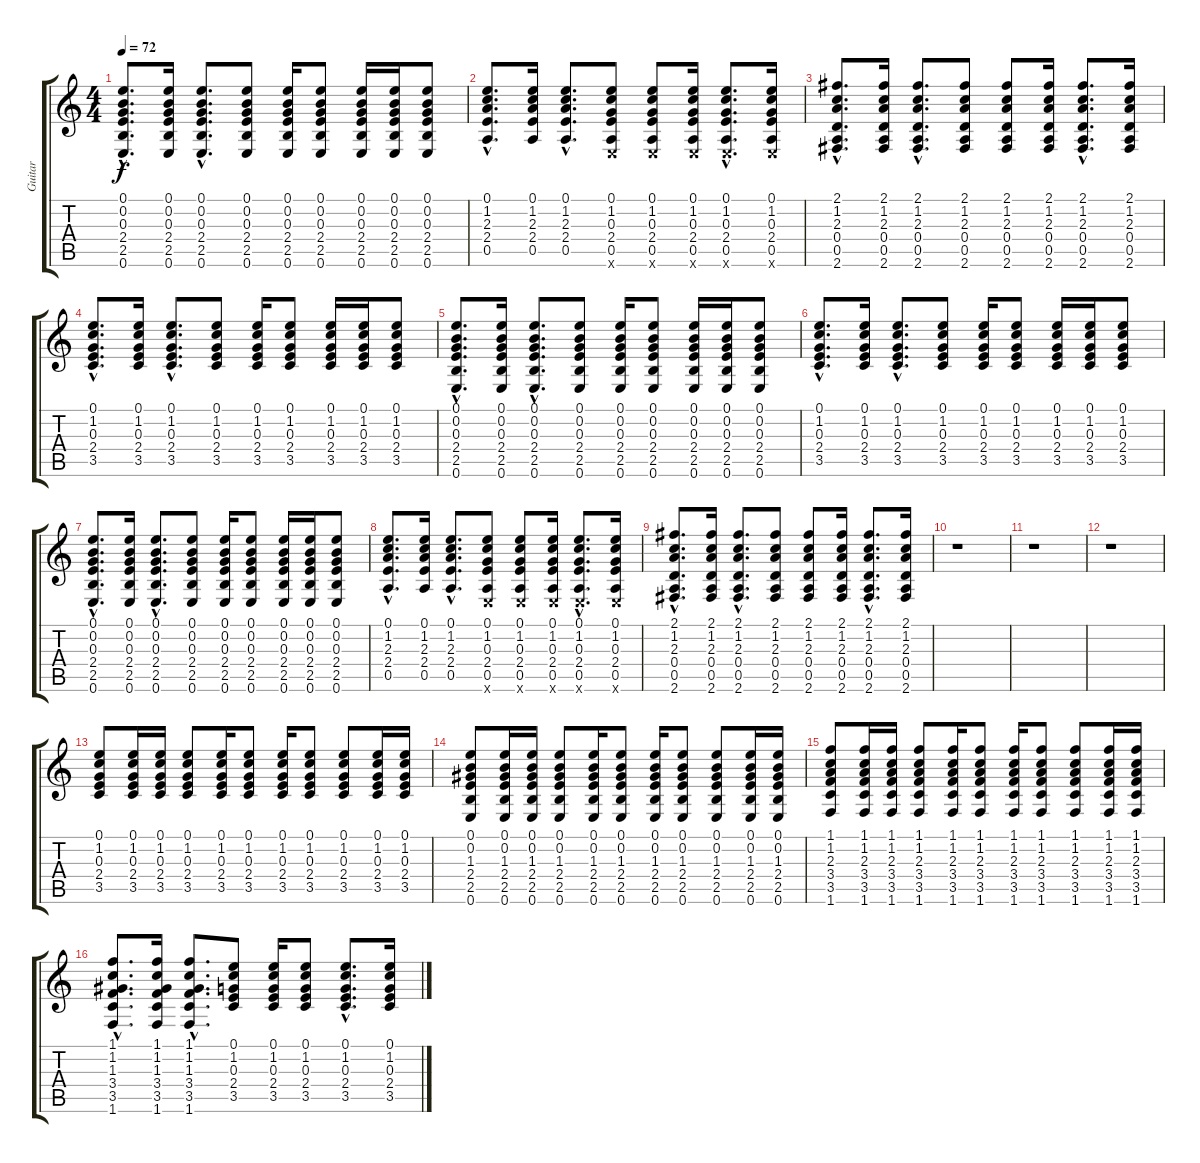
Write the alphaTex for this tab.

\track ("Guitar" "Guitar") {instrument acousticguitarsteel}
\staff {score tabs}
\tuning (E4 B3 G3 D3 A2 E2) {hide}
\ts (4 4)
\tempo 72
\clef g2
\ks c
(0.1{hac} 0.2{hac} 0.3{hac} 2.4{hac} 2.5{hac} 0.6{hac}).8{d dy f} (0.1 0.2 0.3 2.4 2.5 0.6).16 (0.1{hac} 0.2{hac} 0.3{hac} 2.4{hac} 2.5{hac} 0.6{hac}).8{d} (0.1 0.2 0.3 2.4 2.5 0.6).8 (0.1 0.2 0.3 2.4 2.5 0.6).16 (0.1 0.2 0.3 2.4 2.5 0.6).8 (0.1 0.2 0.3 2.4 2.5 0.6).16 (0.1 0.2 0.3 2.4 2.5 0.6).16 (0.1 0.2 0.3 2.4 2.5 0.6).8 |
(0.1{hac} 1.2{hac} 2.3{hac} 2.4{hac} 0.5{hac}).8{d} (0.1 1.2 2.3 2.4 0.5).16 (0.1{hac} 1.2{hac} 2.3{hac} 2.4{hac} 0.5{hac}).8{d} (0.1 1.2 0.3 2.4 0.5 0.6{x}).8 (0.1 1.2 0.3 2.4 0.5 0.6{x}).8 (0.1 1.2 0.3 2.4 0.5 0.6{x}).16 (0.1{hac} 1.2{hac} 0.3{hac} 2.4{hac} 0.5{hac} 0.6{hac x}).8{d} (0.1 1.2 0.3 2.4 0.5 0.6{x}).16 |
(2.1{hac} 1.2{hac} 2.3{hac} 0.4{hac} 0.5{hac} 2.6{hac}).8{d} (2.1 1.2 2.3 0.4 0.5 2.6).16 (2.1{hac} 1.2{hac} 2.3{hac} 0.4{hac} 0.5{hac} 2.6{hac}).8{d} (2.1 1.2 2.3 0.4 0.5 2.6).8 (2.1 1.2 2.3 0.4 0.5 2.6).8 (2.1 1.2 2.3 0.4 0.5 2.6).16 (2.1{hac} 1.2{hac} 2.3{hac} 0.4{hac} 0.5{hac} 2.6{hac}).8{d} (2.1 1.2 2.3 0.4 0.5 2.6).16 |
(0.1{hac} 1.2{hac} 0.3{hac} 2.4{hac} 3.5{hac}).8{d} (0.1 1.2 0.3 2.4 3.5).16 (0.1{hac} 1.2{hac} 0.3{hac} 2.4{hac} 3.5{hac}).8{d} (0.1 1.2 0.3 2.4 3.5).8 (0.1 1.2 0.3 2.4 3.5).16 (0.1 1.2 0.3 2.4 3.5).8 (0.1 1.2 0.3 2.4 3.5).16 (0.1 1.2 0.3 2.4 3.5).16 (0.1 1.2 0.3 2.4 3.5).8 |
(0.1{hac} 0.2{hac} 0.3{hac} 2.4{hac} 2.5{hac} 0.6{hac}).8{d} (0.1 0.2 0.3 2.4 2.5 0.6).16 (0.1{hac} 0.2{hac} 0.3{hac} 2.4{hac} 2.5{hac} 0.6{hac}).8{d} (0.1 0.2 0.3 2.4 2.5 0.6).8 (0.1 0.2 0.3 2.4 2.5 0.6).16 (0.1 0.2 0.3 2.4 2.5 0.6).8 (0.1 0.2 0.3 2.4 2.5 0.6).16 (0.1 0.2 0.3 2.4 2.5 0.6).16 (0.1 0.2 0.3 2.4 2.5 0.6).8 |
(0.1{hac} 1.2{hac} 0.3{hac} 2.4{hac} 3.5{hac}).8{d} (0.1 1.2 0.3 2.4 3.5).16 (0.1{hac} 1.2{hac} 0.3{hac} 2.4{hac} 3.5{hac}).8{d} (0.1 1.2 0.3 2.4 3.5).8 (0.1 1.2 0.3 2.4 3.5).16 (0.1 1.2 0.3 2.4 3.5).8 (0.1 1.2 0.3 2.4 3.5).16 (0.1 1.2 0.3 2.4 3.5).16 (0.1 1.2 0.3 2.4 3.5).8 |
(0.1{hac} 0.2{hac} 0.3{hac} 2.4{hac} 2.5{hac} 0.6{hac}).8{d} (0.1 0.2 0.3 2.4 2.5 0.6).16 (0.1{hac} 0.2{hac} 0.3{hac} 2.4{hac} 2.5{hac} 0.6{hac}).8{d} (0.1 0.2 0.3 2.4 2.5 0.6).8 (0.1 0.2 0.3 2.4 2.5 0.6).16 (0.1 0.2 0.3 2.4 2.5 0.6).8 (0.1 0.2 0.3 2.4 2.5 0.6).16 (0.1 0.2 0.3 2.4 2.5 0.6).16 (0.1 0.2 0.3 2.4 2.5 0.6).8 |
(0.1{hac} 1.2{hac} 2.3{hac} 2.4{hac} 0.5{hac}).8{d} (0.1 1.2 2.3 2.4 0.5).16 (0.1{hac} 1.2{hac} 2.3{hac} 2.4{hac} 0.5{hac}).8{d} (0.1 1.2 0.3 2.4 0.5 0.6{x}).8 (0.1 1.2 0.3 2.4 0.5 0.6{x}).8 (0.1 1.2 0.3 2.4 0.5 0.6{x}).16 (0.1{hac} 1.2{hac} 0.3{hac} 2.4{hac} 0.5{hac} 0.6{hac x}).8{d} (0.1 1.2 0.3 2.4 0.5 0.6{x}).16 |
(2.1{hac} 1.2{hac} 2.3{hac} 0.4{hac} 0.5{hac} 2.6{hac}).8{d} (2.1 1.2 2.3 0.4 0.5 2.6).16 (2.1{hac} 1.2{hac} 2.3{hac} 0.4{hac} 0.5{hac} 2.6{hac}).8{d} (2.1 1.2 2.3 0.4 0.5 2.6).8 (2.1 1.2 2.3 0.4 0.5 2.6).8 (2.1 1.2 2.3 0.4 0.5 2.6).16 (2.1{hac} 1.2{hac} 2.3{hac} 0.4{hac} 0.5{hac} 2.6{hac}).8{d} (2.1 1.2 2.3 0.4 0.5 2.6).16 |
r.1 |
r.1 |
r.1 |
(0.1 1.2 0.3 2.4 3.5).8 (0.1 1.2 0.3 2.4 3.5).16 (0.1 1.2 0.3 2.4 3.5).16 (0.1 1.2 0.3 2.4 3.5).8 (0.1 1.2 0.3 2.4 3.5).16 (0.1 1.2 0.3 2.4 3.5).8 (0.1 1.2 0.3 2.4 3.5).16 (0.1 1.2 0.3 2.4 3.5).8 (0.1 1.2 0.3 2.4 3.5).8 (0.1 1.2 0.3 2.4 3.5).16 (0.1 1.2 0.3 2.4 3.5).16 |
(0.1 0.2 1.3 2.4 2.5 0.6).8 (0.1 0.2 1.3 2.4 2.5 0.6).16 (0.1 0.2 1.3 2.4 2.5 0.6).16 (0.1 0.2 1.3 2.4 2.5 0.6).8 (0.1 0.2 1.3 2.4 2.5 0.6).16 (0.1 0.2 1.3 2.4 2.5 0.6).8 (0.1 0.2 1.3 2.4 2.5 0.6).16 (0.1 0.2 1.3 2.4 2.5 0.6).8 (0.1 0.2 1.3 2.4 2.5 0.6).8 (0.1 0.2 1.3 2.4 2.5 0.6).16 (0.1 0.2 1.3 2.4 2.5 0.6).16 |
(1.1 1.2 2.3 3.4 3.5 1.6).8 (1.1 1.2 2.3 3.4 3.5 1.6).16 (1.1 1.2 2.3 3.4 3.5 1.6).16 (1.1 1.2 2.3 3.4 3.5 1.6).8 (1.1 1.2 2.3 3.4 3.5 1.6).16 (1.1 1.2 2.3 3.4 3.5 1.6).8 (1.1 1.2 2.3 3.4 3.5 1.6).16 (1.1 1.2 2.3 3.4 3.5 1.6).8 (1.1 1.2 2.3 3.4 3.5 1.6).8 (1.1 1.2 2.3 3.4 3.5 1.6).16 (1.1 1.2 2.3 3.4 3.5 1.6).16 |
(1.1{hac} 1.2{hac} 1.3{hac} 3.4{hac} 3.5{hac} 1.6{hac}).8{d} (1.1 1.2 1.3 3.4 3.5 1.6).16 (1.1{hac} 1.2{hac} 1.3{hac} 3.4{hac} 3.5{hac} 1.6{hac}).8{d} (0.1 1.2 0.3 2.4 3.5).8 (0.1 1.2 0.3 2.4 3.5).16 (0.1 1.2 0.3 2.4 3.5).8 (0.1{hac} 1.2{hac} 0.3{hac} 2.4{hac} 3.5{hac}).8{d} (0.1 1.2 0.3 2.4 3.5).16
